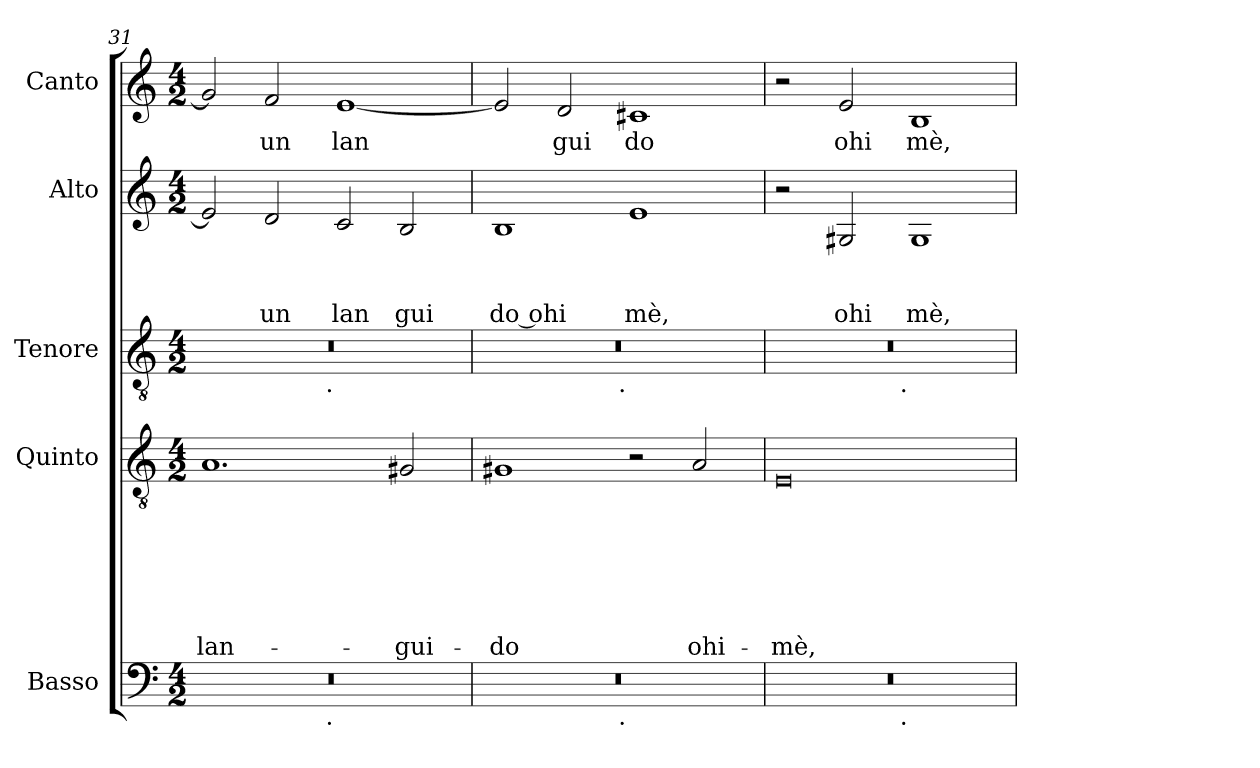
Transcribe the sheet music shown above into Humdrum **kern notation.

**kern	**kern	**text	**text	**text	**text	**text	**text	**text	**kern	**kern	**text	**text	**text	**kern	**text
*part5	*part4	*part4	*part4	*part4	*part4	*part4	*part4	*part4	*part3	*part2	*part2	*part2	*part2	*part1	*part1
*staff5	*staff4	*staff4	*staff4	*staff4	*staff4	*staff4	*staff4	*staff4	*staff3	*staff2	*staff2	*staff2	*staff2	*staff1	*staff1
*I"Basso	*I"Quinto	*	*	*	*	*	*	*	*I"Tenore	*I"Alto	*	*	*	*I"Canto	*
*I'Basso	*I'Quinto	*	*	*	*	*	*	*	*I'Tenore	*I'Alto	*	*	*	*I'Canto	*
!!LO:LB:g=z
*clefF4	*clefGv2	*	*	*	*	*	*	*	*clefGv2	*clefG2	*	*	*	*clefG2	*
*k[]	*k[]	*	*	*	*	*	*	*	*k[]	*k[]	*	*	*	*k[]	*
*C:	*C:	*	*	*	*	*	*	*	*C:	*C:	*	*	*	*C:	*
*M4/2	*M4/2	*	*	*	*	*	*	*	*M4/2	*M4/2	*	*	*	*M4/2	*
=31	=31	=31	=31	=31	=31	=31	=31	=31	=31	=31	=31	=31	=31	=31	=31
!	!	!	!	!	!	!	!	!LO:LY:b	!	!	!	!	!	!	!
*^	*	*	*	*	*	*	*	*	*^	*	*	*	*	*	*
0r	2ryy	1.A	.	.	.	.	.	.	lan-	0r	2ryy	2e/]	.	.	.	2g/]	.
!	!	!	!	!	!	!	!	!	!	!	!	!	!	!	!LO:LY:b	!	!LO:LY:b
.	4...ryy	.	.	.	.	.	.	.	.	.	4...ryy	2d/	.	.	un	2f/	un
!	!	!	!	!	!	!	!	!	!	!	!LO:TX:b:t=.	!	!	!	!	!	!
!	!LO:TX:b:t=.	!	!	!	!	!	!	!	!	!	!	!	!	!	!	!	!
.	1ryy	.	.	.	.	.	.	.	.	.	1ryy	.	.	.	.	.	.
!	!	!	!	!	!	!	!	!	!	!	!	!	!	!	!LO:LY:b	!	!LO:LY:b
.	.	.	.	.	.	.	.	.	.	.	.	2c/	.	.	lan	[<1e	lan
!	!	!	!	!	!	!	!	!	!LO:LY:b	!	!	!	!	!	!LO:LY:b	!	!
.	.	2G#X/	.	.	.	.	.	.	-gui-	.	.	2B/	.	.	gui	.	.
.	32ryy	.	.	.	.	.	.	.	.	.	32ryy	.	.	.	.	.	.
=32	=32	=32	=32	=32	=32	=32	=32	=32	=32	=32	=32	=32	=32	=32	=32	=32	=32
!	!	!	!	!	!	!	!	!	!LO:LY:b	!	!	!	!	!	!LO:LY:b:rj	!	!
0r	2ryy	1G#X	.	.	.	.	.	.	-do	0r	2ryy	1B	.	.	do ohi	2e/]	.
!	!	!	!	!	!	!	!	!	!	!	!	!	!	!	!	!	!LO:LY:b
.	4...ryy	.	.	.	.	.	.	.	.	.	4...ryy	.	.	.	.	2d/	gui
!	!	!	!	!	!	!	!	!	!	!	!LO:TX:b:t=.	!	!	!	!	!	!
!	!LO:TX:b:t=.	!	!	!	!	!	!	!	!	!	!	!	!	!	!	!	!
.	1ryy	.	.	.	.	.	.	.	.	.	1ryy	.	.	.	.	.	.
!	!	!	!	!	!	!	!	!	!	!	!	!	!	!	!LO:LY:b	!	!LO:LY:b
.	.	2r	.	.	.	.	.	.	.	.	.	1e	.	.	mè,	1c#X	do
!	!	!	!	!	!	!	!	!	!LO:LY:b	!	!	!	!	!	!	!	!
.	.	2A/	.	.	.	.	.	.	ohi-	.	.	.	.	.	.	.	.
.	32ryy	.	.	.	.	.	.	.	.	.	32ryy	.	.	.	.	.	.
=33	=33	=33	=33	=33	=33	=33	=33	=33	=33	=33	=33	=33	=33	=33	=33	=33	=33
!	!	!	!	!	!	!	!	!	!LO:LY:b	!	!	!	!	!	!	!	!
0r	2ryy	0E	.	.	.	.	.	.	-mè,	0r	2ryy	2r	.	.	.	2r	.
!	!	!	!	!	!	!	!	!	!	!	!	!	!	!	!LO:LY:b	!	!LO:LY:b
.	4...ryy	.	.	.	.	.	.	.	.	.	4...ryy	2G#X/	.	.	ohi	2e/	ohi
!	!	!	!	!	!	!	!	!	!	!	!LO:TX:b:t=.	!	!	!	!	!	!
!	!LO:TX:b:t=.	!	!	!	!	!	!	!	!	!	!	!	!	!	!	!	!
.	1ryy	.	.	.	.	.	.	.	.	.	1ryy	.	.	.	.	.	.
!	!	!	!	!	!	!	!	!	!	!	!	!	!	!	!LO:LY:b	!	!LO:LY:b
.	.	.	.	.	.	.	.	.	.	.	.	1G#	.	.	mè,	1B	mè,
.	32ryy	.	.	.	.	.	.	.	.	.	32ryy	.	.	.	.	.	.
*v	*v	*	*	*	*	*	*	*	*	*v	*v	*	*	*	*	*	*
=	=	=	=	=	=	=	=	=	=	=	=	=	=	=	=
*-	*-	*-	*-	*-	*-	*-	*-	*-	*-	*-	*-	*-	*-	*-	*-
